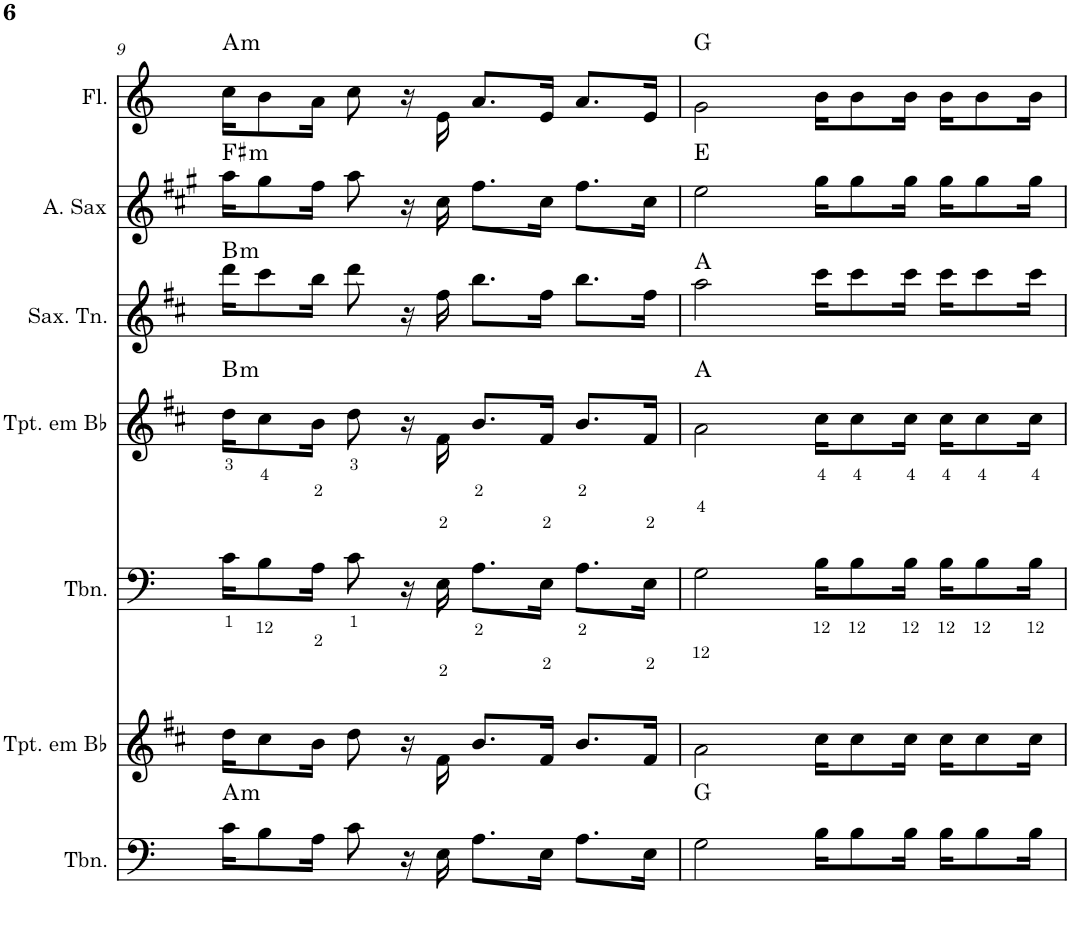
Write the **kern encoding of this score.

**kern	**harte	**kern	**kern	**kern	**harte	**kern	**harte	**kern	**harte	**kern	**harte
*part7	*part7	*part6	*part5	*part4	*part4	*part3	*part3	*part2	*part2	*part1	*part1
*staff7	*	*staff6	*staff5	*staff4	*	*staff3	*	*staff2	*	*staff1	*
*I"Trombone	*	*I"Trompete em Bb	*I"Trombone	*I"Trompete em Bb	*	*I"Saxofone Tenor	*	*I"Saxofone Alto	*	*I"Flauta Transversal	*
*I'Tbn.	*	*I'Tpt. em Bb	*I'Tbn.	*I'Tpt. em Bb	*	*I'Sax. Tn.	*	*	*	*I'Fl.	*
!!LO:PB:g=z
*clefF4	*	*clefG2	*clefF4	*clefG2	*	*clefG2	*	*clefG2	*	*clefG2	*
*	*	*Trd1c2	*	*Trd1c2	*	*Trd8c14	*	*Trd5c9	*	*	*
*k[]	*	*k[f#c#]	*k[]	*k[f#c#]	*	*k[f#c#]	*	*k[f#c#g#]	*	*k[]	*
*C:	*	*D:	*C:	*D:	*	*D:	*	*A:	*	*C:	*
*M4/4	*	*M4/4	*M4/4	*M4/4	*	*M4/4	*	*M4/4	*	*M4/4	*
=9	=9	=9	=9	=9	=9	=9	=9	=9	=9	=9	=9
!	!LO:H:kt=m	!	!	!	!LO:H:kt=m	!	!LO:H:kt=m	!	!LO:H:kt=m	!	!LO:H:kt=m
16c\KL	A:min	16dd\KL	16c\KL	16dd\KL	B:min	16ddd\KL	B:min	16aa\KL	F#:min	16cc\KL	A:min
8B\	.	8cc#\	8B\	8cc#\	.	8ccc#\	.	8gg#\	.	8b\	.
16A\Jk	.	16b\Jk	16A\Jk	16b\Jk	.	16bb\Jk	.	16ff#\Jk	.	16a\Jk	.
8c\	.	8dd\	8c\	8dd\	.	8ddd\	.	8aa\	.	8cc\	.
16r	.	16r	16r	16r	.	16r	.	16r	.	16r	.
16E\	.	16f#\	16E\	16f#\	.	16ff#\	.	16cc#\	.	16e\	.
8.A\L	.	8.b/L	8.A\L	8.b/L	.	8.bb\L	.	8.ff#\L	.	8.a/L	.
16E\Jk	.	16f#/Jk	16E\Jk	16f#/Jk	.	16ff#\Jk	.	16cc#\Jk	.	16e/Jk	.
8.A\L	.	8.b/L	8.A\L	8.b/L	.	8.bb\L	.	8.ff#\L	.	8.a/L	.
16E\Jk	.	16f#/Jk	16E\Jk	16f#/Jk	.	16ff#\Jk	.	16cc#\Jk	.	16e/Jk	.
=10	=10	=10	=10	=10	=10	=10	=10	=10	=10	=10	=10
2G\	G:maj	2a\	2G\	2a\	A:maj	2aa\	A:maj	2ee\	E:maj	2g\	G:maj
16B\KL	.	16cc#\KL	16B\KL	16cc#\KL	.	16ccc#\KL	.	16gg#\KL	.	16b\KL	.
8B\	.	8cc#\	8B\	8cc#\	.	8ccc#\	.	8gg#\	.	8b\	.
16B\Jk	.	16cc#\Jk	16B\Jk	16cc#\Jk	.	16ccc#\Jk	.	16gg#\Jk	.	16b\Jk	.
16B\KL	.	16cc#\KL	16B\KL	16cc#\KL	.	16ccc#\KL	.	16gg#\KL	.	16b\KL	.
8B\	.	8cc#\	8B\	8cc#\	.	8ccc#\	.	8gg#\	.	8b\	.
16B\Jk	.	16cc#\Jk	16B\Jk	16cc#\Jk	.	16ccc#\Jk	.	16gg#\Jk	.	16b\Jk	.
=	=	=	=	=	=	=	=	=	=	=	=
*-	*-	*-	*-	*-	*-	*-	*-	*-	*-	*-	*-
